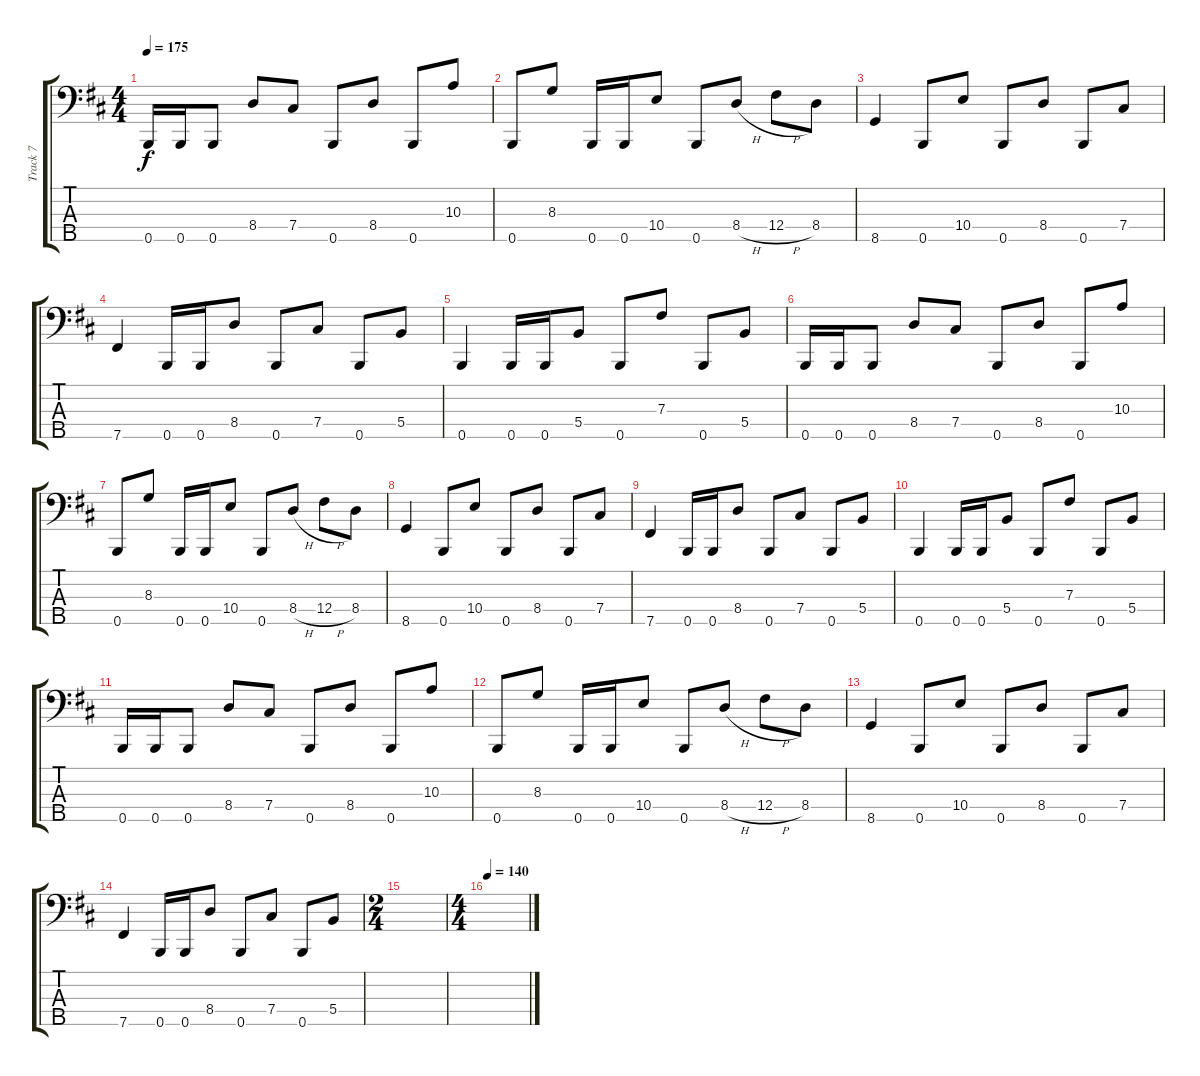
\track ("Track 7" "Track 7") {instrument electricbasspick}
\staff {score tabs}
\tuning (A2 E2 B1 Gb1 B0) {hide}
\ts (4 4)
\tempo 175
\clef f4
\ks bminor
0.5.16{dy f} 0.5.16 0.5.8 8.4.8 7.4.8 0.5.8 8.4.8 0.5.8 10.3.8 |
0.5.8 8.3.8 0.5.16 0.5.16 10.4.8 0.5.8 8.4{h}.8 12.4{h}.8 8.4.8 |
8.5.4 0.5.8 10.4.8 0.5.8 8.4.8 0.5.8 7.4.8 |
7.5.4 0.5.16 0.5.16 8.4.8 0.5.8 7.4.8 0.5.8 5.4.8 |
0.5.4 0.5.16 0.5.16 5.4.8 0.5.8 7.3.8 0.5.8 5.4.8 |
0.5.16 0.5.16 0.5.8 8.4.8 7.4.8 0.5.8 8.4.8 0.5.8 10.3.8 |
0.5.8 8.3.8 0.5.16 0.5.16 10.4.8 0.5.8 8.4{h}.8 12.4{h}.8 8.4.8 |
8.5.4 0.5.8 10.4.8 0.5.8 8.4.8 0.5.8 7.4.8 |
7.5.4 0.5.16 0.5.16 8.4.8 0.5.8 7.4.8 0.5.8 5.4.8 |
0.5.4 0.5.16 0.5.16 5.4.8 0.5.8 7.3.8 0.5.8 5.4.8 |
0.5.16 0.5.16 0.5.8 8.4.8 7.4.8 0.5.8 8.4.8 0.5.8 10.3.8 |
0.5.8 8.3.8 0.5.16 0.5.16 10.4.8 0.5.8 8.4{h}.8 12.4{h}.8 8.4.8 |
8.5.4 0.5.8 10.4.8 0.5.8 8.4.8 0.5.8 7.4.8 |
7.5.4 0.5.16 0.5.16 8.4.8 0.5.8 7.4.8 0.5.8 5.4.8 |
\ts (2 4)
|
\ts (4 4)
\tempo 140
